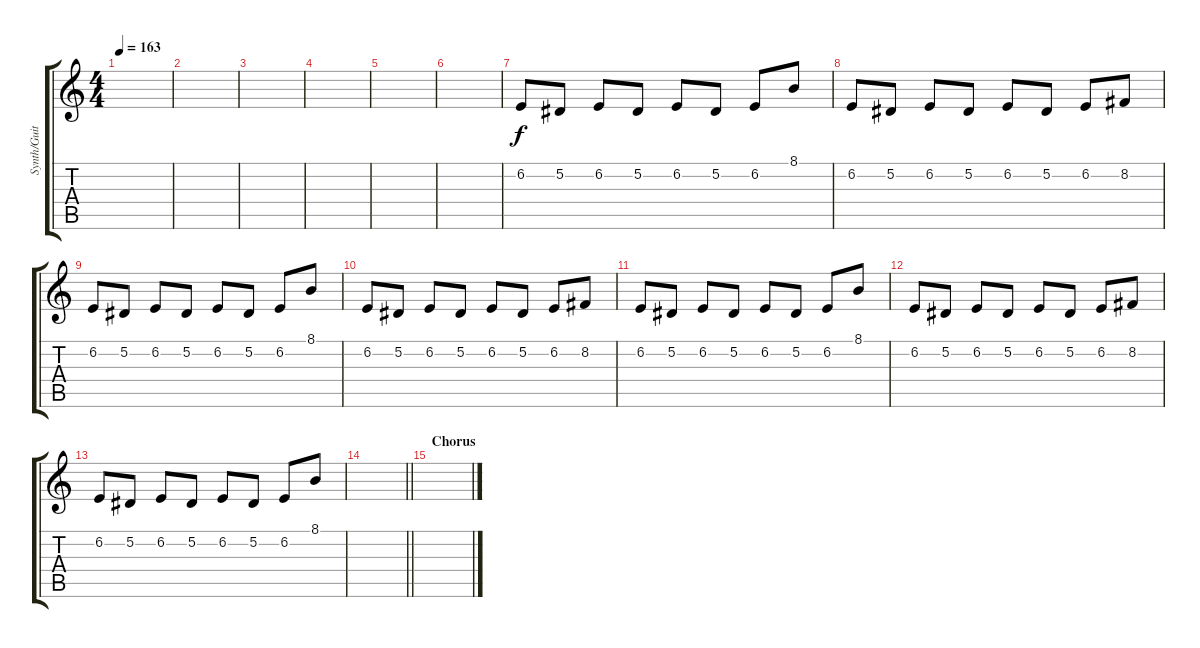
\track ("Synth/Guitar overdub" "Synth/Guit") {instrument pad5bowed}
\staff {score tabs}
\tuning (Eb4 Bb3 Gb3 Db3 Ab2 Eb2) {hide}
\ts (4 4)
\tempo 163
\clef g2
\ks c
|
|
|
|
|
|
6.2.8 5.2.8 6.2.8 5.2.8 6.2.8 5.2.8 6.2.8 8.1.8 |
6.2.8 5.2.8 6.2.8 5.2.8 6.2.8 5.2.8 6.2.8 8.2.8 |
6.2.8 5.2.8 6.2.8 5.2.8 6.2.8 5.2.8 6.2.8 8.1.8 |
6.2.8 5.2.8 6.2.8 5.2.8 6.2.8 5.2.8 6.2.8 8.2.8 |
6.2.8 5.2.8 6.2.8 5.2.8 6.2.8 5.2.8 6.2.8 8.1.8 |
6.2.8 5.2.8 6.2.8 5.2.8 6.2.8 5.2.8 6.2.8 8.2.8 |
6.2.8 5.2.8 6.2.8 5.2.8 6.2.8 5.2.8 6.2.8 8.1.8 |
\barLineRight lightlight
|
\section ("" "Chorus")
